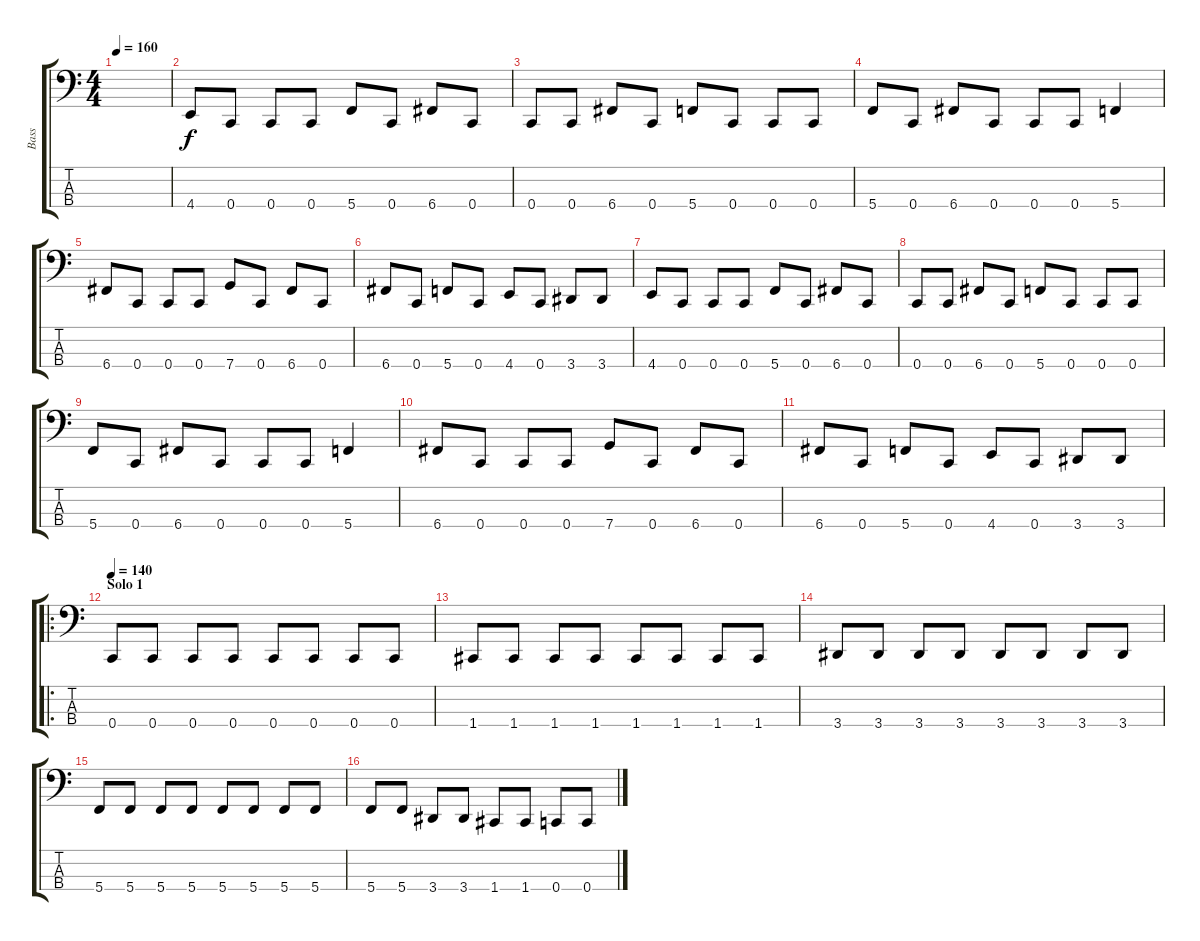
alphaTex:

\track ("Bass" "Bass") {instrument electricbassfinger}
\staff {score tabs}
\tuning (Eb2 Bb1 F1 C1) {hide}
\ts (4 4)
\tempo 160
\clef f4
\ks c
|
4.4.8 0.4.8 0.4.8 0.4.8 5.4.8 0.4.8 6.4.8 0.4.8 |
0.4.8 0.4.8 6.4.8 0.4.8 5.4.8 0.4.8 0.4.8 0.4.8 |
5.4.8 0.4.8 6.4.8 0.4.8 0.4.8 0.4.8 5.4.4 |
6.4.8 0.4.8 0.4.8 0.4.8 7.4.8 0.4.8 6.4.8 0.4.8 |
6.4.8 0.4.8 5.4.8 0.4.8 4.4.8 0.4.8 3.4.8 3.4.8 |
4.4.8 0.4.8 0.4.8 0.4.8 5.4.8 0.4.8 6.4.8 0.4.8 |
0.4.8 0.4.8 6.4.8 0.4.8 5.4.8 0.4.8 0.4.8 0.4.8 |
5.4.8 0.4.8 6.4.8 0.4.8 0.4.8 0.4.8 5.4.4 |
6.4.8 0.4.8 0.4.8 0.4.8 7.4.8 0.4.8 6.4.8 0.4.8 |
6.4.8 0.4.8 5.4.8 0.4.8 4.4.8 0.4.8 3.4.8 3.4.8 |
\ro
\section ("" "Solo 1")
\tempo 140
0.4.8 0.4.8 0.4.8 0.4.8 0.4.8 0.4.8 0.4.8 0.4.8 |
1.4.8 1.4.8 1.4.8 1.4.8 1.4.8 1.4.8 1.4.8 1.4.8 |
3.4.8 3.4.8 3.4.8 3.4.8 3.4.8 3.4.8 3.4.8 3.4.8 |
5.4.8 5.4.8 5.4.8 5.4.8 5.4.8 5.4.8 5.4.8 5.4.8 |
5.4.8 5.4.8 3.4.8 3.4.8 1.4.8 1.4.8 0.4.8 0.4.8
